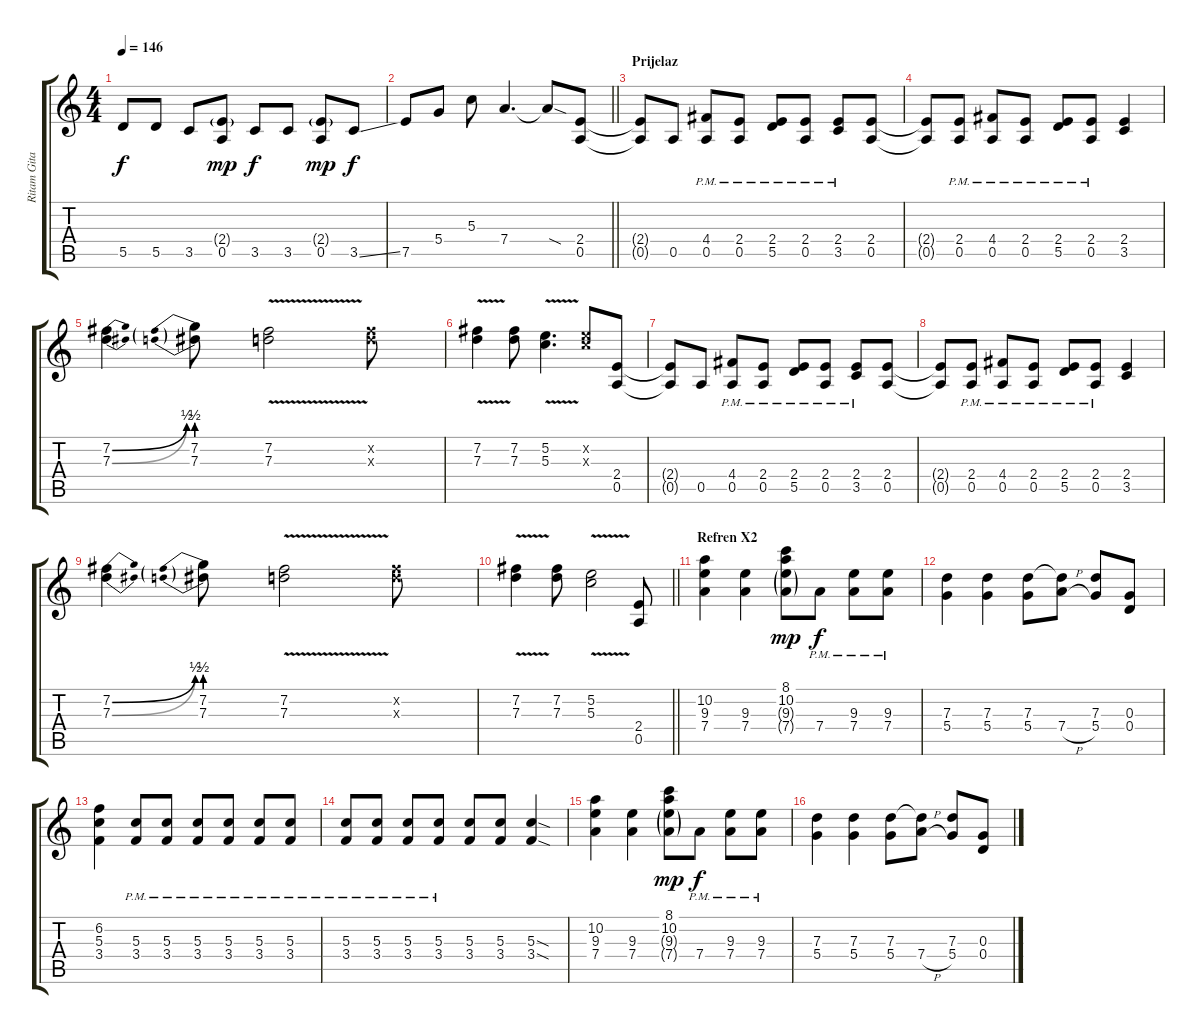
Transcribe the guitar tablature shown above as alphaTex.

\track ("Ritam Gitara" "Ritam Gita") {instrument overdrivenguitar}
\staff {score tabs}
\tuning (E4 B3 G3 D3 A2 E2) {hide}
\ts (4 4)
\tempo 146
\clef g2
\ks c
5.5{t}.8{dy f} 5.5.8 3.5.8 (2.4{g} 0.5).8{dy mp} 3.5.8{dy f} 3.5.8 (2.4{g} 0.5).8{dy mp} 3.5{ss}.8{dy f} |
\barLineRight lightlight
7.5.8 5.4.8 5.3.8 7.4.4{d} 7.4{sod t}.8 (2.4 0.5).8 |
\section ("" "Prijelaz")
(2.4{t} 0.5{t}).8 0.5.8 (4.4{pm} 0.5).8 (2.4{pm} 0.5).8 (2.4 5.5{pm}).8 (2.4{pm} 0.5).8 (2.4 3.5{pm}).8 (2.4 0.5).8 |
(2.4{t} 0.5{t}).8 (2.4{pm} 0.5).8 (4.4{pm} 0.5).8 (2.4{pm} 0.5).8 (2.4 5.5{pm}).8 (2.4{pm} 0.5).8 (2.4 3.5).4 |
(7.2{be (bend 0 0 60 2)} 7.3{be (bend 0 0 60 2)}).4 (7.2{be (prebend 0 2 60 2)} 7.3{be (prebend 0 2 60 2)}).8 (7.2{v} 7.3{v}).2 (7.2{x} 7.3{x}).8 |
(7.2{v} 7.3{v}).4 (7.2 7.3).8 (5.2{v} 5.3{v}).4{d} (5.2{x} 5.3{x}).8 (2.4 0.5).8 |
(2.4{t} 0.5{t}).8 0.5.8 (4.4{pm} 0.5).8 (2.4{pm} 0.5).8 (2.4 5.5{pm}).8 (2.4{pm} 0.5).8 (2.4 3.5{pm}).8 (2.4 0.5).8 |
(2.4{t} 0.5{t}).8 (2.4{pm} 0.5).8 (4.4{pm} 0.5).8 (2.4{pm} 0.5).8 (2.4 5.5{pm}).8 (2.4{pm} 0.5).8 (2.4 3.5).4 |
(7.2{be (bend 0 0 60 2)} 7.3{be (bend 0 0 60 2)}).4 (7.2{be (prebend 0 2 60 2)} 7.3{be (prebend 0 2 60 2)}).8 (7.2{v} 7.3{v}).2 (7.2{x} 7.3{x}).8 |
\barLineRight lightlight
(7.2{v} 7.3{v}).4 (7.2 7.3).8 (5.2{v} 5.3{v}).2 (2.4 0.5).8 |
\section ("" "Refren X2")
(10.2 9.3 7.4).4 (9.3 7.4).4 (8.1 10.2 9.3{g} 7.4{g}).8{dy mp} 7.4{pm}.8{dy f} (9.3{pm} 7.4{pm}).8 (9.3{pm} 7.4{pm}).8 |
(7.3 5.4).4 (7.3 5.4).4 (7.3 5.4).8 (7.3{t} 7.4{h}).8 (7.3 5.4).8 (0.3 0.4).8 |
(6.2 5.3 3.4).4 (5.3{pm} 3.4{pm}).8 (5.3{pm} 3.4{pm}).8 (5.3{pm} 3.4{pm}).8 (5.3{pm} 3.4{pm}).8 (5.3{pm} 3.4{pm}).8 (5.3{pm} 3.4{pm}).8 |
(5.3{pm} 3.4).8 (5.3{pm} 3.4).8 (5.3{pm} 3.4).8 (5.3{pm} 3.4).8 (5.3 3.4).8 (5.3 3.4).8 (5.3{sod} 3.4{sod}).4 |
(10.2 9.3 7.4).4 (9.3 7.4).4 (8.1 10.2 9.3{g} 7.4{g}).8{dy mp} 7.4{pm}.8{dy f} (9.3{pm} 7.4{pm}).8 (9.3{pm} 7.4{pm}).8 |
(7.3 5.4).4 (7.3 5.4).4 (7.3 5.4).8 (7.3{t} 7.4{h}).8 (7.3 5.4).8 (0.3 0.4).8
